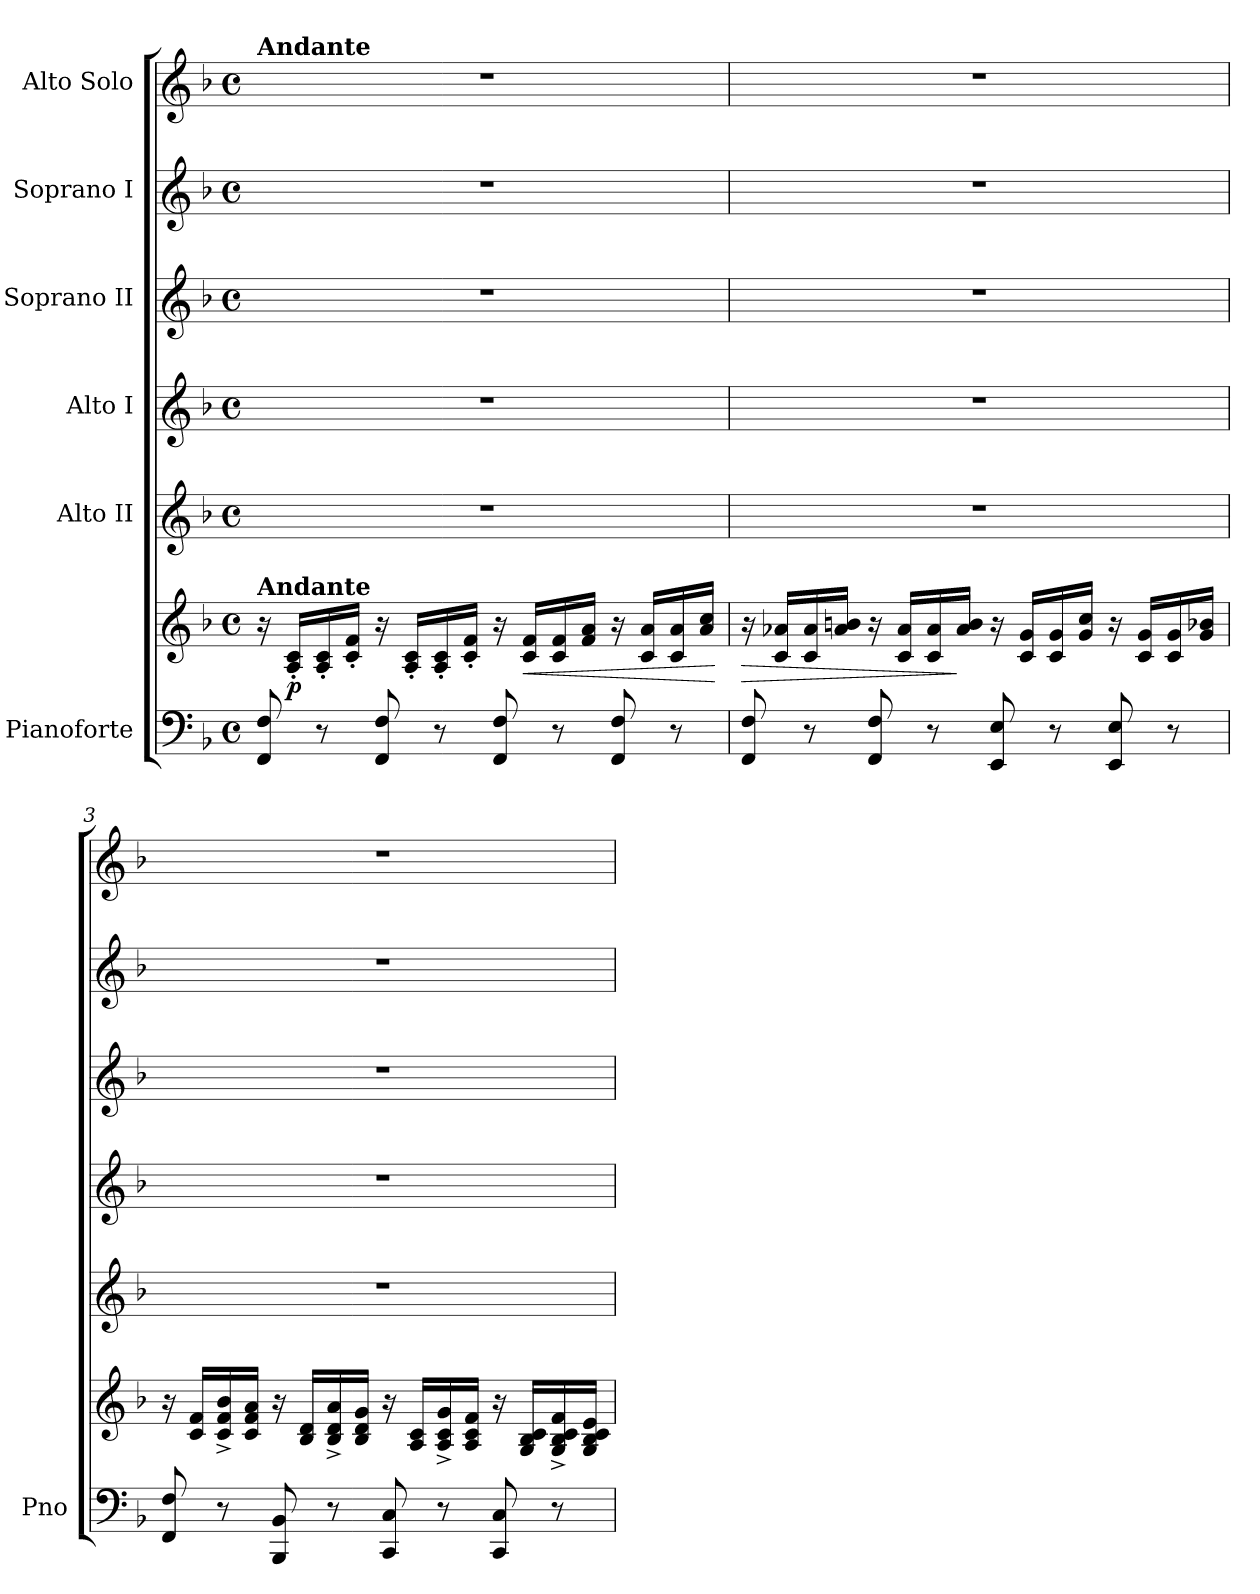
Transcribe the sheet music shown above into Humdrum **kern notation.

**kern	**kern	**dynam	**kern	**kern	**kern	**kern	**kern
*part6	*part6	*part6	*part5	*part4	*part3	*part2	*part1
*staff7	*staff6	*staff6/7	*staff5	*staff4	*staff3	*staff2	*staff1
*I"Pianoforte	*	*	*I"Alto II	*I"Alto I	*I"Soprano II	*I"Soprano I	*I"Alto Solo
*I'Pno	*	*	*	*	*	*	*
*clefF4	*clefG2	*	*clefG2	*clefG2	*clefG2	*clefG2	*clefG2
*k[b-]	*k[b-]	*	*k[b-]	*k[b-]	*k[b-]	*k[b-]	*k[b-]
*F:	*F:	*	*F:	*F:	*F:	*F:	*F:
*M4/4	*M4/4	*	*M4/4	*M4/4	*M4/4	*M4/4	*M4/4
*met(c)	*met(c)	*	*met(c)	*met(c)	*met(c)	*met(c)	*met(c)
=1	=1	=1	=1	=1	=1	=1	=1
!	!	!	!	!	!	!	!LO:TX:a:B:t=Andante
!	!LO:TX:a:B:t=Andante	!	!	!	!	!	!
8FF/ 8F/	16r	.	1r	1r	1r	1r	1r
!	!	!LO:DY:b	!	!	!	!	!
.	16A/'< 16c/'<LL	p	.	.	.	.	.
8r	16A/'< 16c/'<	.	.	.	.	.	.
.	16c/'< 16f/'<JJ	.	.	.	.	.	.
8FF/ 8F/	16r	.	.	.	.	.	.
.	16A/'< 16c/'<LL	.	.	.	.	.	.
8r	16A/'< 16c/'<	.	.	.	.	.	.
.	16c/'< 16f/'<JJ	.	.	.	.	.	.
8FF/ 8F/	16r	.	.	.	.	.	.
!	!	!LO:HP:b	!	!	!	!	!
.	16c/ 16f/LL	<	.	.	.	.	.
8r	16c/ 16f/	.	.	.	.	.	.
.	16f/ 16a/JJ	.	.	.	.	.	.
8FF/ 8F/	16r	.	.	.	.	.	.
.	16c/ 16a/LL	.	.	.	.	.	.
8r	16c/ 16a/	.	.	.	.	.	.
.	16a/ 16cc/JJ	.	.	.	.	.	.
.	.	[	.	.	.	.	.
=2	=2	=2	=2	=2	=2	=2	=2
!	!	!LO:HP:b	!	!	!	!	!
8FF/ 8F/	16r	>	1r	1r	1r	1r	1r
.	16c/ 16a-X/LL	.	.	.	.	.	.
8r	16c/ 16a-/	.	.	.	.	.	.
.	16a-/ 16bn/JJ	.	.	.	.	.	.
8FF/ 8F/	16r	.	.	.	.	.	.
.	16c/ 16a-/LL	.	.	.	.	.	.
8r	16c/ 16a-/	.	.	.	.	.	.
.	16a-/ 16b/JJ	]	.	.	.	.	.
8EE/ 8E/	16r	.	.	.	.	.	.
.	16c/ 16g/LL	.	.	.	.	.	.
8r	16c/ 16g/	.	.	.	.	.	.
.	16g/ 16cc/JJ	.	.	.	.	.	.
8EE/ 8E/	16r	.	.	.	.	.	.
.	16c/ 16g/LL	.	.	.	.	.	.
8r	16c/ 16g/	.	.	.	.	.	.
.	16g/ 16b-X/JJ	.	.	.	.	.	.
=3	=3	=3	=3	=3	=3	=3	=3
8FF/ 8F/	16r	.	1r	1r	1r	1r	1r
.	16c/ 16f/LL	.	.	.	.	.	.
8r	16c/^> 16f/^> 16b-/^>	.	.	.	.	.	.
.	16c/ 16f/ 16a/JJ	.	.	.	.	.	.
8BBB-/ 8BB-/	16r	.	.	.	.	.	.
.	16B-/ 16d/LL	.	.	.	.	.	.
8r	16B-/^> 16d/^> 16a/^>	.	.	.	.	.	.
.	16B-/ 16d/ 16g/JJ	.	.	.	.	.	.
8CC/ 8C/	16r	.	.	.	.	.	.
.	16A/ 16c/LL	.	.	.	.	.	.
8r	16A/^> 16c/^> 16g/^>	.	.	.	.	.	.
.	16A/ 16c/ 16f/JJ	.	.	.	.	.	.
8CC/ 8C/	16r	.	.	.	.	.	.
.	16G/ 16B-/ 16c/LL	.	.	.	.	.	.
8r	16G/^> 16B-/^> 16c/^> 16f/^>	.	.	.	.	.	.
.	16G/ 16B-/ 16c/ 16e/JJ	.	.	.	.	.	.
=	=	=	=	=	=	=	=
*-	*-	*-	*-	*-	*-	*-	*-
